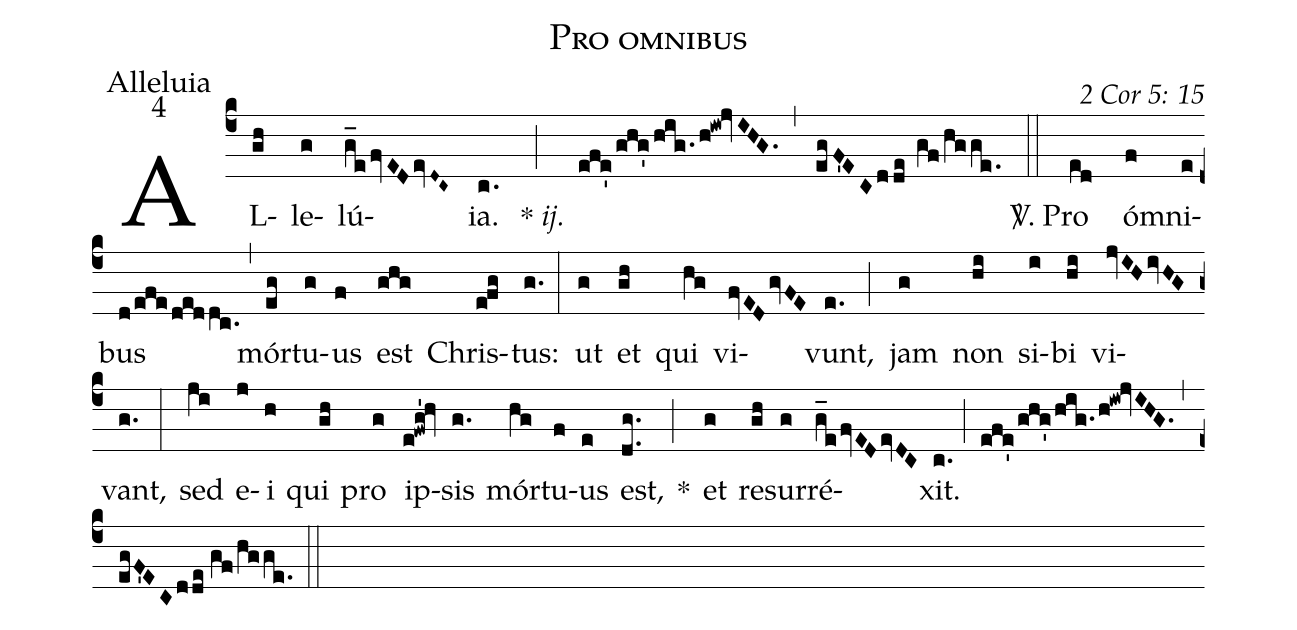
name: Pro omnibus;
office-part: Alleluia;
mode: 4;
commentary: 2 Cor 5: 15;
%%
(c4) AL(gh)le(g)lú(g_e/fvED/evD~C~)ia.(c.) {*} <i>ij.</i>(;) (efe'/ghg'/hig./h!iw!jvIHG.) (,) (egF'EC/dde//gf/hgge.) (::)
<sp>V/</sp>. Pro(ed) óm(f)ni(e)bus(d/efe/deddc.) (,) mór(eg)tu(g)us(f) est(ghg) Chris(e!fg)tus:(g.) (:)
ut(g) et(gh) qui(hg) vi(fvED/gvFE)vunt,(e.) (;) jam(g) non(hi) si(i)bi(hi) vi(jvIH/ivHG)vant,(g.) (:)
sed(ji) e(j)i(h) qui(gh) pro(g) ip(e!fwg'!hv)sis(g.) mór(hg)tu(f)us(e) est,(dg..) *(;) et(g) re(gh)sur(g)ré(g_e/fvED/evDC)xit.(c.) (;) (efe'/ghg'/hig./h!iw!jvIHG.) (,) (egF'EC/dde//gf/hgge.) (::)
